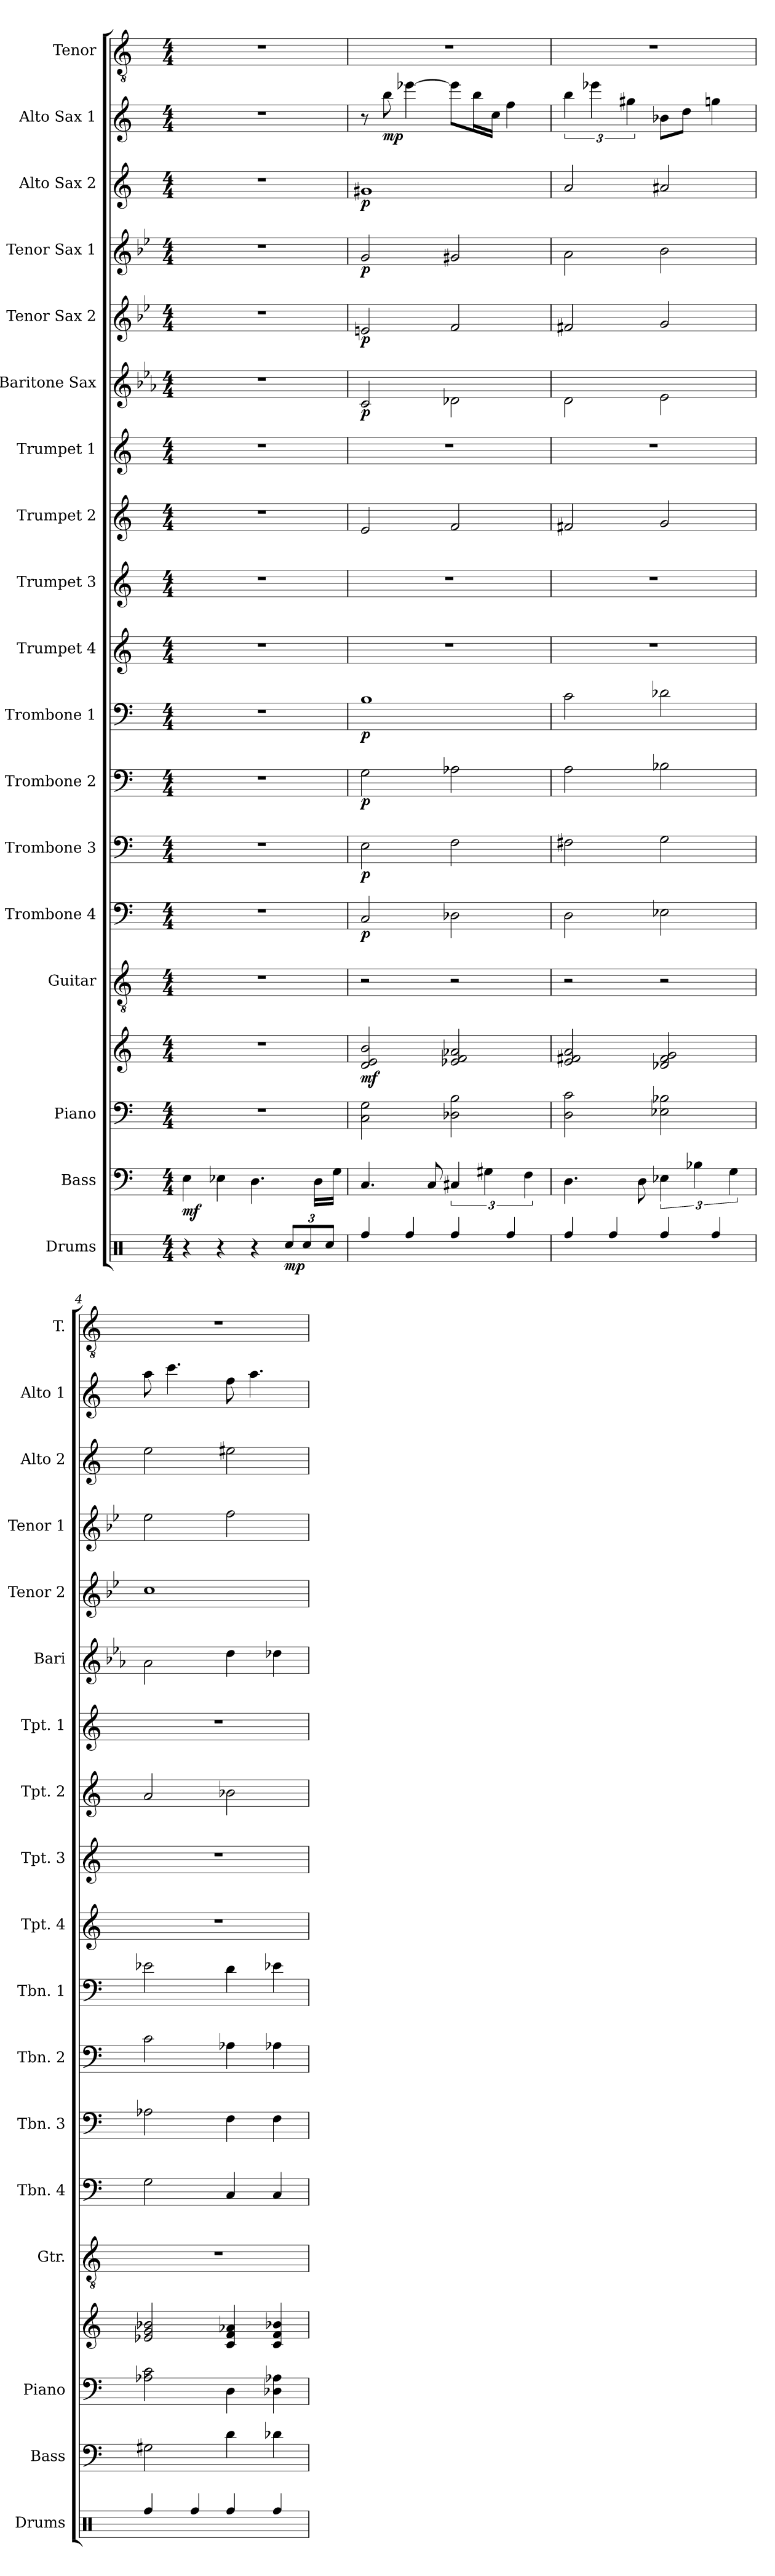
**kern	**dynam	**kern	**dynam	**kern	**kern	**dynam	**kern	**kern	**dynam	**kern	**dynam	**kern	**dynam	**kern	**dynam	**kern	**kern	**kern	**kern	**kern	**dynam	**kern	**dynam	**kern	**dynam	**kern	**dynam	**kern	**dynam	**kern
*part18	*part18	*part17	*part17	*part16	*part16	*part16	*part15	*part14	*part14	*part13	*part13	*part12	*part12	*part11	*part11	*part10	*part9	*part8	*part7	*part6	*part6	*part5	*part5	*part4	*part4	*part3	*part3	*part2	*part2	*part1
*staff19	*staff19	*staff18	*staff18	*staff17	*staff16	*staff16/17	*staff15	*staff14	*staff14	*staff13	*staff13	*staff12	*staff12	*staff11	*staff11	*staff10	*staff9	*staff8	*staff7	*staff6	*staff6	*staff5	*staff5	*staff4	*staff4	*staff3	*staff3	*staff2	*staff2	*staff1
*I"Drums	*	*I"Bass	*	*I"Piano	*	*	*I"Guitar	*I"Trombone 4	*	*I"Trombone 3	*	*I"Trombone 2	*	*I"Trombone 1	*	*I"Trumpet 4	*I"Trumpet 3	*I"Trumpet 2	*I"Trumpet 1	*I"Baritone Sax	*	*I"Tenor Sax 2	*	*I"Tenor Sax 1	*	*I"Alto Sax 2	*	*I"Alto Sax 1	*	*I"Tenor
*I'Drums	*	*I'Bass	*	*I'Piano	*	*	*I'Gtr.	*I'Tbn. 4	*	*I'Tbn. 3	*	*I'Tbn. 2	*	*I'Tbn. 1	*	*I'Tpt. 4	*I'Tpt. 3	*I'Tpt. 2	*I'Tpt. 1	*I'Bari	*	*I'Tenor 2	*	*I'Tenor 1	*	*I'Alto 2	*	*I'Alto 1	*	*I'T.
*clefX	*	*clefF4	*	*clefF4	*clefG2	*	*clefGv2	*clefF4	*	*clefF4	*	*clefF4	*	*clefF4	*	*clefG2	*clefG2	*clefG2	*clefG2	*clefG2	*	*clefG2	*	*clefG2	*	*clefG2	*	*clefG2	*	*clefGv2
*	*	*ITrd7c12	*	*	*	*	*	*	*	*	*	*	*	*	*	*ITrd1c2	*ITrd1c2	*ITrd1c2	*ITrd1c2	*ITrd12c21	*	*ITrd8c14	*	*ITrd8c14	*	*ITrd5c9	*	*ITrd5c9	*	*
*k[]	*	*k[]	*	*k[]	*k[]	*	*k[]	*k[]	*	*k[]	*	*k[]	*	*k[]	*	*k[b-e-]	*k[b-e-]	*k[b-e-]	*k[b-e-]	*k[b-e-a-]	*	*k[b-e-]	*	*k[b-e-]	*	*k[b-e-a-]	*	*k[b-e-a-]	*	*k[]
*M4/4	*	*M4/4	*	*M4/4	*M4/4	*	*M4/4	*M4/4	*	*M4/4	*	*M4/4	*	*M4/4	*	*M4/4	*M4/4	*M4/4	*M4/4	*M4/4	*	*M4/4	*	*M4/4	*	*M4/4	*	*M4/4	*	*M4/4
*MM60	*	*MM60	*	*MM60	*MM60	*	*MM60	*MM60	*	*MM60	*	*MM60	*	*MM60	*	*MM60	*MM60	*MM60	*MM60	*MM60	*	*MM60	*	*MM60	*	*MM60	*	*MM60	*	*MM60
=1	=1	=1	=1	=1	=1	=1	=1	=1	=1	=1	=1	=1	=1	=1	=1	=1	=1	=1	=1	=1	=1	=1	=1	=1	=1	=1	=1	=1	=1	=1
!	!	!	!LO:DY:b	!	!	!	!	!	!	!	!	!	!	!	!	!	!	!	!	!	!	!	!	!	!	!	!	!	!	!
4r	.	4EE\	mf	1r	1r	.	1r	1r	.	1r	.	1r	.	1r	.	1r	1r	1r	1r	1r	.	1r	.	1r	.	1r	.	1r	.	1r
4r	.	4EE-X\	.	.	.	.	.	.	.	.	.	.	.	.	.	.	.	.	.	.	.	.	.	.	.	.	.	.	.	.
4r	.	4.DD\	.	.	.	.	.	.	.	.	.	.	.	.	.	.	.	.	.	.	.	.	.	.	.	.	.	.	.	.
*Xbrackettup	*	*	*	*	*	*	*	*	*	*	*	*	*	*	*	*	*	*	*	*	*	*	*	*	*	*	*	*	*	*
!	!LO:DY:b	!	!	!	!	!	!	!	!	!	!	!	!	!	!	!	!	!	!	!	!	!	!	!	!	!	!	!	!	!
12Rcc/L	mp	.	.	.	.	.	.	.	.	.	.	.	.	.	.	.	.	.	.	.	.	.	.	.	.	.	.	.	.	.
12Rcc/	.	.	.	.	.	.	.	.	.	.	.	.	.	.	.	.	.	.	.	.	.	.	.	.	.	.	.	.	.	.
.	.	16DD\LL	.	.	.	.	.	.	.	.	.	.	.	.	.	.	.	.	.	.	.	.	.	.	.	.	.	.	.	.
12Rcc/J	.	.	.	.	.	.	.	.	.	.	.	.	.	.	.	.	.	.	.	.	.	.	.	.	.	.	.	.	.	.
.	.	16GG\JJ	.	.	.	.	.	.	.	.	.	.	.	.	.	.	.	.	.	.	.	.	.	.	.	.	.	.	.	.
=2	=2	=2	=2	=2	=2	=2	=2	=2	=2	=2	=2	=2	=2	=2	=2	=2	=2	=2	=2	=2	=2	=2	=2	=2	=2	=2	=2	=2	=2	=2
!	!	!	!	!	!	!LO:DY:b	!	!	!LO:DY:b	!	!LO:DY:b	!	!LO:DY:b	!	!LO:DY:b	!	!	!	!	!	!LO:DY:b	!	!LO:DY:b	!	!LO:DY:b	!	!LO:DY:b	!	!	!
4Rff/	.	4.CC/	.	2C\ 2G\	2d/ 2e/ 2b/	mf	2r	2C/	p	2E\	p	2G\	p	1B	p	1r	1r	2d/	1r	2C/	p	2En/	p	2G/	p	1Bn	p	8r	.	1r
!	!	!	!	!	!	!	!	!	!	!	!	!	!	!	!	!	!	!	!	!	!	!	!	!	!	!	!	!	!LO:DY:b	!
.	.	.	.	.	.	.	.	.	.	.	.	.	.	.	.	.	.	.	.	.	.	.	.	.	.	.	.	8dd\	mp	.
4Rff/	.	.	.	.	.	.	.	.	.	.	.	.	.	.	.	.	.	.	.	.	.	.	.	.	.	.	.	[4gg-X\	.	.
.	.	8CC/	.	.	.	.	.	.	.	.	.	.	.	.	.	.	.	.	.	.	.	.	.	.	.	.	.	.	.	.
4Rff/	.	6CC#X/	.	2D-X\ 2B\	2e-X/ 2f/ 2a-X/	.	2r	2D-X\	.	2F\	.	2A-X\	.	.	.	.	.	2e-/	.	2D-X\	.	2F/	.	2G#X/	.	.	.	8gg-\L]	.	.
.	.	.	.	.	.	.	.	.	.	.	.	.	.	.	.	.	.	.	.	.	.	.	.	.	.	.	.	16dd\L	.	.
.	.	6GG#X\	.	.	.	.	.	.	.	.	.	.	.	.	.	.	.	.	.	.	.	.	.	.	.	.	.	.	.	.
.	.	.	.	.	.	.	.	.	.	.	.	.	.	.	.	.	.	.	.	.	.	.	.	.	.	.	.	16e-\JJ	.	.
4Rff/	.	.	.	.	.	.	.	.	.	.	.	.	.	.	.	.	.	.	.	.	.	.	.	.	.	.	.	4a-\	.	.
.	.	6FF\	.	.	.	.	.	.	.	.	.	.	.	.	.	.	.	.	.	.	.	.	.	.	.	.	.	.	.	.
=3	=3	=3	=3	=3	=3	=3	=3	=3	=3	=3	=3	=3	=3	=3	=3	=3	=3	=3	=3	=3	=3	=3	=3	=3	=3	=3	=3	=3	=3	=3
4Rff/	.	4.DD\	.	2D\ 2c\	2e/ 2f#X/ 2a/	.	2r	2D\	.	2F#X\	.	2A\	.	2c\	.	1r	1r	2en/	1r	2D\	.	2F#X/	.	2A\	.	2c/	.	6dd\	.	1r
.	.	.	.	.	.	.	.	.	.	.	.	.	.	.	.	.	.	.	.	.	.	.	.	.	.	.	.	6gg-X\	.	.
4Rff/	.	.	.	.	.	.	.	.	.	.	.	.	.	.	.	.	.	.	.	.	.	.	.	.	.	.	.	.	.	.
.	.	.	.	.	.	.	.	.	.	.	.	.	.	.	.	.	.	.	.	.	.	.	.	.	.	.	.	6bn\	.	.
.	.	8DD\	.	.	.	.	.	.	.	.	.	.	.	.	.	.	.	.	.	.	.	.	.	.	.	.	.	.	.	.
4Rff/	.	6EE-X\	.	2E-X\ 2B-X\	2d-X/ 2f#/ 2g/	.	2r	2E-X\	.	2G\	.	2B-X\	.	2d-X\	.	.	.	2f/	.	2E-\	.	2G/	.	2B-\	.	2c#X/	.	8d-X\L	.	.
.	.	.	.	.	.	.	.	.	.	.	.	.	.	.	.	.	.	.	.	.	.	.	.	.	.	.	.	8f\J	.	.
.	.	6BB-X\	.	.	.	.	.	.	.	.	.	.	.	.	.	.	.	.	.	.	.	.	.	.	.	.	.	.	.	.
4Rff/	.	.	.	.	.	.	.	.	.	.	.	.	.	.	.	.	.	.	.	.	.	.	.	.	.	.	.	4b-X\	.	.
.	.	6GG\	.	.	.	.	.	.	.	.	.	.	.	.	.	.	.	.	.	.	.	.	.	.	.	.	.	.	.	.
=4	=4	=4	=4	=4	=4	=4	=4	=4	=4	=4	=4	=4	=4	=4	=4	=4	=4	=4	=4	=4	=4	=4	=4	=4	=4	=4	=4	=4	=4	=4
4Rff/	.	2GG#X\	.	2A-X\ 2c\	2e-X/ 2g/ 2b-X/	.	1r	2G\	.	2A-X\	.	2c\	.	2e-X\	.	1r	1r	2g/	1r	2A-\	.	1c	.	2e-\	.	2g\	.	8cc\	.	1r
.	.	.	.	.	.	.	.	.	.	.	.	.	.	.	.	.	.	.	.	.	.	.	.	.	.	.	.	4.ee-\	.	.
4Rff/	.	.	.	.	.	.	.	.	.	.	.	.	.	.	.	.	.	.	.	.	.	.	.	.	.	.	.	.	.	.
4Rff/	.	4D\	.	4D\	4c/ 4f/ 4a-X/	.	.	4C/	.	4F\	.	4A-X\	.	4d\	.	.	.	2a-X\	.	4d\	.	.	.	2f\	.	2g#X\	.	8a-\	.	.
.	.	.	.	.	.	.	.	.	.	.	.	.	.	.	.	.	.	.	.	.	.	.	.	.	.	.	.	4.cc\	.	.
4Rff/	.	4D-X\	.	4D-X\ 4A-X\	4c/ 4f/ 4b-X/	.	.	4C/	.	4F\	.	4A-X\	.	4e-X\	.	.	.	.	.	4d-X\	.	.	.	.	.	.	.	.	.	.
=	=	=	=	=	=	=	=	=	=	=	=	=	=	=	=	=	=	=	=	=	=	=	=	=	=	=	=	=	=	=
*-	*-	*-	*-	*-	*-	*-	*-	*-	*-	*-	*-	*-	*-	*-	*-	*-	*-	*-	*-	*-	*-	*-	*-	*-	*-	*-	*-	*-	*-	*-
